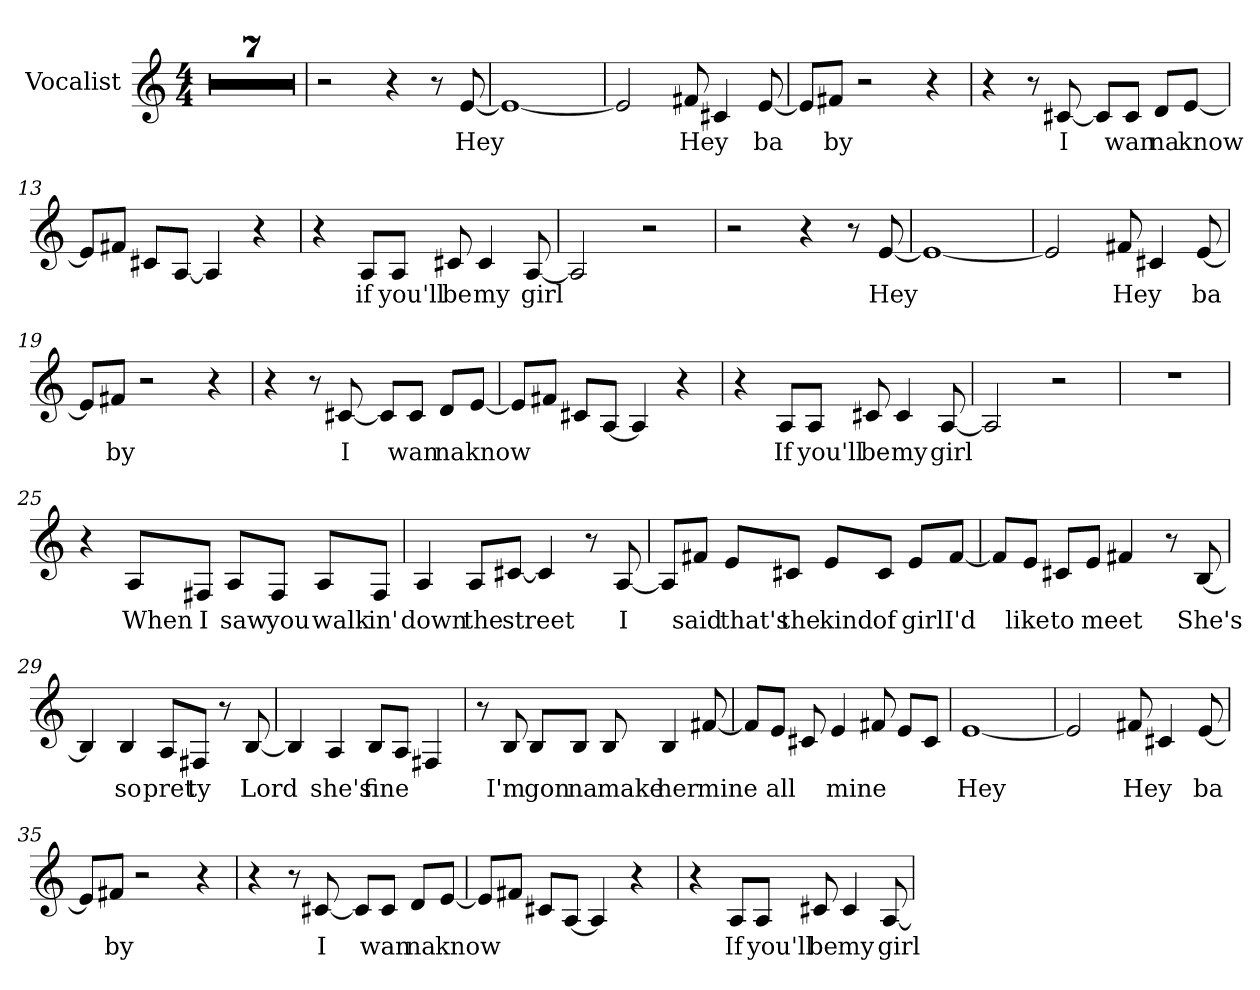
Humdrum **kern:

**kern	**text
*part1	*part1
*staff1	*staff1
*I"Vocalist	*
*clefG2	*
*M4/4	*
=1	=1
*clefG2	*
*M4/4	*
1r	.
=2	=2
1r	.
=3	=3
1r	.
=4	=4
1r	.
=5	=5
1r	.
=6	=6
1r	.
=7	=7
1r	.
=8	=8
2r	.
4r	.
8r	.
[8e	Hey
=9	=9
1e_	_
=10	=10
2e]	_
8f#X	Hey
4c#X	_
[8e	ba
=11	=11
8e/L]	_
8f#X/J	by
2r	.
4r	.
=12	=12
4r	.
8r	.
[8c#X	I
8c#/L]	_
8c#/J	wan
8d/L	na
[8e/J	know
=13	=13
8e/L]	_
8f#X/J	_
8c#X/L	_
[8A/J	_
4A]	_
4r	.
=14	=14
4r	.
8A/L	if
8A/J	you'll
8c#X	be
4c#	my
[8A	girl
=15	=15
2A]	_
2r	.
=16	=16
2r	.
4r	.
8r	.
[8e	Hey
=17	=17
1e_	_
=18	=18
2e]	_
8f#X	Hey
4c#X	_
[8e	ba
=19	=19
8e/L]	_
8f#X/J	by
2r	.
4r	.
=20	=20
4r	.
8r	.
[8c#X	I
8c#/L]	_
8c#/J	wan
8d/L	na
[8e/J	know
=21	=21
8e/L]	_
8f#X/J	_
8c#X/L	_
[8A/J	_
4A]	_
4r	.
=22	=22
4r	.
8A/L	If
8A/J	you'll
8c#X	be
4c#	my
[8A	girl
=23	=23
2A]	_
2r	.
=24	=24
1r	.
=25	=25
4r	.
8A/L	When
8F#X/J	I
8A/L	saw
8F#/J	you
8A/L	walk
8F#/J	in'
=26	=26
4A	down
8A/L	the
[8c#X/J	street
4c#]	_
8r	.
[8A	I
=27	=27
8A/L]	_
8f#X/J	said
8e/L	that's
8c#X/J	the
8e/L	kind
8c#/J	of
8e/L	girl
[8f#/J	I'd
=28	=28
8f#/L]	_
8e/J	like
8c#X/L	to
8e/J	meet
4f#X	_
8r	.
[8B	She's
=29	=29
4B]	_
4B	so
8A/L	pret
8F#X/J	ty
8r	.
[8B	Lord
=30	=30
4B]	_
4A	she's
8B/L	fine
8A/J	_
4F#X	_
=31	=31
8r	.
8B	I'm
8B/L	gon
8B/J	na
8B	make
4B	her
[8f#X	mine
=32	=32
8f#/L]	_
8e/J	all
8c#X	_
4e	mine
8f#X	_
8e/L	_
8c#/J	_
=33	=33
[1e	Hey
=34	=34
2e]	_
8f#X	Hey
4c#X	_
[8e	ba
=35	=35
8e/L]	_
8f#X/J	by
2r	.
4r	.
=36	=36
4r	.
8r	.
[8c#X	I
8c#/L]	_
8c#/J	wan
8d/L	na
[8e/J	know
=37	=37
8e/L]	_
8f#X/J	_
8c#X/L	_
[8A/J	_
4A]	_
4r	.
=38	=38
4r	.
8A/L	If
8A/J	you'll
8c#X	be
4c#	my
[8A	girl
=	=
*-	*-
